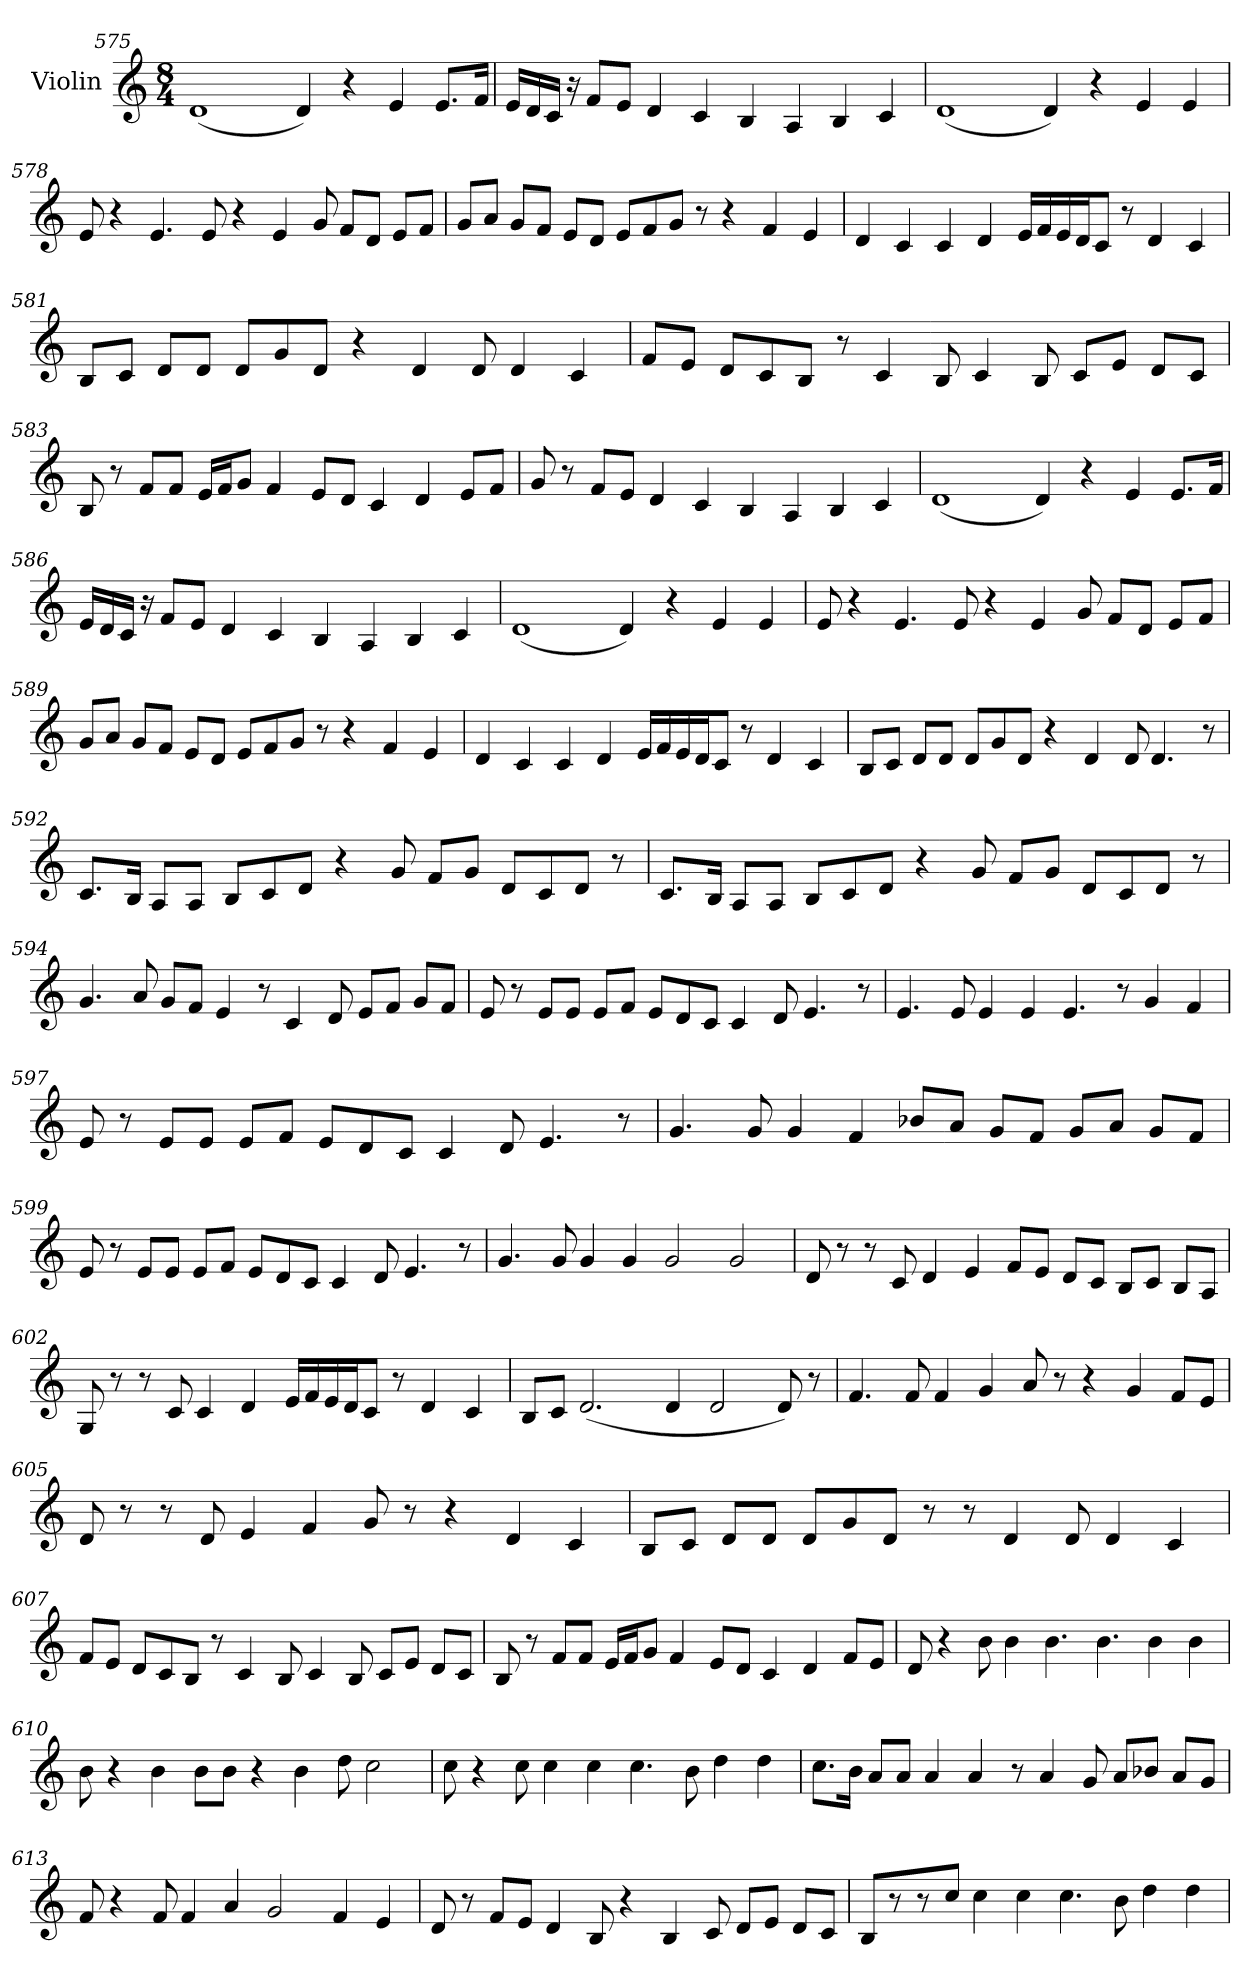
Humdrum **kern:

**kern
*part1
*staff1
*I"Violin
*clefG2
*k[]
*M8/4
=575
(<1d
4d/)
4r
4e/
8.e/L
16f/Jk
!!LO:LB:g=z
=576
16e/LL
16d/
16c/JJ
16r
8f/L
8e/J
4d/
4c/
4B/
4A/
4B/
4c/
=577
(<1d
4d/)
4r
4e/
4e/
=578
8e/
4r
4.e/
8e/
4r
4e/
8g/
8f/L
8d/J
8e/L
8f/J
!!LO:PB:g=z
=579
8g/L
8a/J
8g/L
8f/J
8e/L
8d/J
8e/L
8f/
8g/J
8r
4r
4f/
4e/
=580
4d/
4c/
4c/
4d/
16e/LL
16f/
16e/
16d/J
8c/J
8r
4d/
4c/
!!LO:LB:g=z
=581
8B/L
8c/J
8d/L
8d/J
8d/L
8g/
8d/J
4r
4d/
8d/
4d/
4c/
=582
8f/L
8e/J
8d/L
8c/
8B/J
8r
4c/
8B/
4c/
8B/
8c/L
8e/J
8d/L
8c/J
!!LO:LB:g=z
=583
8B/
8r
8f/L
8f/J
16e/LL
16f/J
8g/J
4f/
8e/L
8d/J
4c/
4d/
8e/L
8f/J
=584
8g/
8r
8f/L
8e/J
4d/
4c/
4B/
4A/
4B/
4c/
=585
(<1d
4d/)
4r
4e/
8.e/L
16f/Jk
!!LO:LB:g=z
=586
16e/LL
16d/
16c/JJ
16r
8f/L
8e/J
4d/
4c/
4B/
4A/
4B/
4c/
=587
(<1d
4d/)
4r
4e/
4e/
=588
8e/
4r
4.e/
8e/
4r
4e/
8g/
8f/L
8d/J
8e/L
8f/J
!!LO:LB:g=z
=589
8g/L
8a/J
8g/L
8f/J
8e/L
8d/J
8e/L
8f/
8g/J
8r
4r
4f/
4e/
=590
4d/
4c/
4c/
4d/
16e/LL
16f/
16e/
16d/J
8c/J
8r
4d/
4c/
!!LO:LB:g=z
=591
8B/L
8c/J
8d/L
8d/J
8d/L
8g/
8d/J
4r
4d/
8d/
4.d/
8r
=592
8.c/L
16B/Jk
8A/L
8A/J
8B/L
8c/
8d/J
4r
8g/
8f/L
8g/J
8d/L
8c/
8d/J
8r
!!LO:LB:g=z
=593
8.c/L
16B/Jk
8A/L
8A/J
8B/L
8c/
8d/J
4r
8g/
8f/L
8g/J
8d/L
8c/
8d/J
8r
=594
4.g/
8a/
8g/L
8f/J
4e/
8r
4c/
8d/
8e/L
8f/J
8g/L
8f/J
!!LO:LB:g=z
=595
8e/
8r
8e/L
8e/J
8e/L
8f/J
8e/L
8d/
8c/J
4c/
8d/
4.e/
8r
=596
4.e/
8e/
4e/
4e/
4.e/
8r
4g/
4f/
!!LO:PB:g=z
=597
8e/
8r
8e/L
8e/J
8e/L
8f/J
8e/L
8d/
8c/J
4c/
8d/
4.e/
8r
=598
4.g/
8g/
4g/
4f/
8b-X/L
8a/J
8g/L
8f/J
8g/L
8a/J
8g/L
8f/J
!!LO:LB:g=z
=599
8e/
8r
8e/L
8e/J
8e/L
8f/J
8e/L
8d/
8c/J
4c/
8d/
4.e/
8r
=600
4.g/
8g/
4g/
4g/
2g/
2g/
!!LO:LB:g=z
=601
8d/
8r
8r
8c/
4d/
4e/
8f/L
8e/J
8d/L
8c/J
8B/L
8c/J
8B/L
8A/J
=602
8G/
8r
8r
8c/
4c/
4d/
16e/LL
16f/
16e/
16d/J
8c/J
8r
4d/
4c/
!!LO:LB:g=z
=603
8B/L
8c/J
(<2.d/
4d/
2d/
8d/)
8r
=604
4.f/
8f/
4f/
4g/
8a/
8r
4r
4g/
8f/L
8e/J
=605
8d/
8r
8r
8d/
4e/
4f/
8g/
8r
4r
4d/
4c/
!!LO:LB:g=z
=606
8B/L
8c/J
8d/L
8d/J
8d/L
8g/
8d/J
8r
8r
4d/
8d/
4d/
4c/
=607
8f/L
8e/J
8d/L
8c/
8B/J
8r
4c/
8B/
4c/
8B/
8c/L
8e/J
8d/L
8c/J
!!LO:LB:g=z
=608
8B/
8r
8f/L
8f/J
16e/LL
16f/J
8g/J
4f/
8e/L
8d/J
4c/
4d/
8f/L
8e/J
=609
8d/
4r
8b\
4b\
4.b\
4.b\
4b\
4b\
!!LO:LB:g=z
=610
8b\
4r
4b\
8b\L
8b\J
4r
4b\
8dd\
2cc\
=611
8cc\
4r
8cc\
4cc\
4cc\
4.cc\
8b\
4dd\
4dd\
!!LO:LB:g=z
=612
8.cc\L
16b\Jk
8a/L
8a/J
4a/
4a/
8r
4a/
8g/
8a/L
8b-X/J
8a/L
8g/J
=613
8f/
4r
8f/
4f/
4a/
2g/
4f/
4e/
!!LO:PB:g=z
=614
8d/
8r
8f/L
8e/J
4d/
8B/
4r
4B/
8c/
8d/L
8e/J
8d/L
8c/J
=615
8B/L
8r
8r
8cc/J
4cc\
4cc\
4.cc\
8b\
4dd\
4dd\
=
*-
